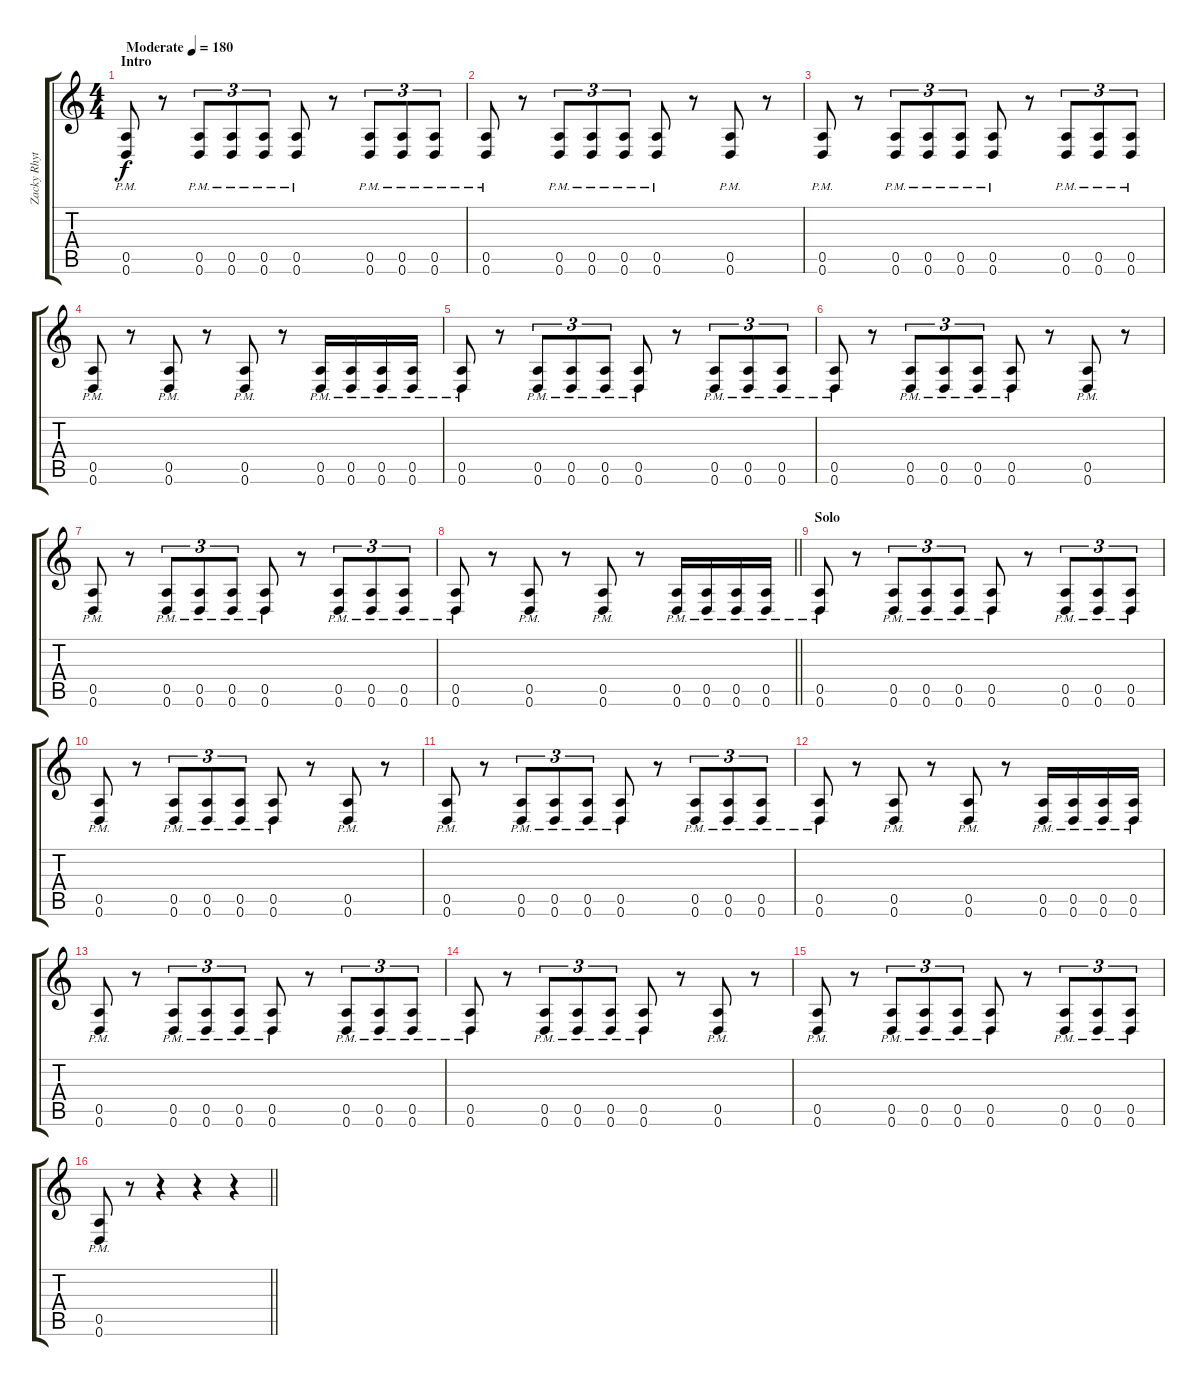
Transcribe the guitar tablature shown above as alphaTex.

\track ("Zacky Rhythm" "Zacky Rhyt") {instrument overdrivenguitar}
\staff {score tabs}
\tuning (E4 B3 G3 D3 A2 D2) {hide}
\ts (4 4)
\section ("" "Intro")
\tempo (180 "Moderate")
\clef g2
\ks c
(0.5{pm} 0.6{pm}).8{dy f instrument overdrivenguitar} r.8 (0.5{pm} 0.6{pm}).8{tu (3 2)} (0.5{pm} 0.6{pm}).8{tu (3 2)} (0.5{pm} 0.6{pm}).8{tu (3 2)} (0.5{pm} 0.6{pm}).8 r.8 (0.5{pm} 0.6{pm}).8{tu (3 2)} (0.5{pm} 0.6{pm}).8{tu (3 2)} (0.5{pm} 0.6{pm}).8{tu (3 2)} |
(0.5{pm} 0.6{pm}).8 r.8 (0.5{pm} 0.6{pm}).8{tu (3 2)} (0.5{pm} 0.6{pm}).8{tu (3 2)} (0.5{pm} 0.6{pm}).8{tu (3 2)} (0.5{pm} 0.6{pm}).8 r.8 (0.5{pm} 0.6{pm}).8 r.8 |
(0.5{pm} 0.6{pm}).8 r.8 (0.5{pm} 0.6{pm}).8{tu (3 2)} (0.5{pm} 0.6{pm}).8{tu (3 2)} (0.5{pm} 0.6{pm}).8{tu (3 2)} (0.5{pm} 0.6{pm}).8 r.8 (0.5{pm} 0.6{pm}).8{tu (3 2)} (0.5{pm} 0.6{pm}).8{tu (3 2)} (0.5{pm} 0.6{pm}).8{tu (3 2)} |
(0.5{pm} 0.6{pm}).8 r.8 (0.5{pm} 0.6{pm}).8 r.8 (0.5{pm} 0.6{pm}).8 r.8 (0.5{pm} 0.6{pm}).16 (0.5{pm} 0.6{pm}).16 (0.5{pm} 0.6{pm}).16 (0.5{pm} 0.6{pm}).16 |
(0.5{pm} 0.6{pm}).8 r.8 (0.5{pm} 0.6{pm}).8{tu (3 2)} (0.5{pm} 0.6{pm}).8{tu (3 2)} (0.5{pm} 0.6{pm}).8{tu (3 2)} (0.5{pm} 0.6{pm}).8 r.8 (0.5{pm} 0.6{pm}).8{tu (3 2)} (0.5{pm} 0.6{pm}).8{tu (3 2)} (0.5{pm} 0.6{pm}).8{tu (3 2)} |
(0.5{pm} 0.6{pm}).8 r.8 (0.5{pm} 0.6{pm}).8{tu (3 2)} (0.5{pm} 0.6{pm}).8{tu (3 2)} (0.5{pm} 0.6{pm}).8{tu (3 2)} (0.5{pm} 0.6{pm}).8 r.8 (0.5{pm} 0.6{pm}).8 r.8 |
(0.5{pm} 0.6{pm}).8 r.8 (0.5{pm} 0.6{pm}).8{tu (3 2)} (0.5{pm} 0.6{pm}).8{tu (3 2)} (0.5{pm} 0.6{pm}).8{tu (3 2)} (0.5{pm} 0.6{pm}).8 r.8 (0.5{pm} 0.6{pm}).8{tu (3 2)} (0.5{pm} 0.6{pm}).8{tu (3 2)} (0.5{pm} 0.6{pm}).8{tu (3 2)} |
\barLineRight lightlight
(0.5{pm} 0.6{pm}).8 r.8 (0.5{pm} 0.6{pm}).8 r.8 (0.5{pm} 0.6{pm}).8 r.8 (0.5{pm} 0.6{pm}).16 (0.5{pm} 0.6{pm}).16 (0.5{pm} 0.6{pm}).16 (0.5{pm} 0.6{pm}).16 |
\section ("" "Solo")
(0.5{pm} 0.6{pm}).8 r.8 (0.5{pm} 0.6{pm}).8{tu (3 2)} (0.5{pm} 0.6{pm}).8{tu (3 2)} (0.5{pm} 0.6{pm}).8{tu (3 2)} (0.5{pm} 0.6{pm}).8 r.8 (0.5{pm} 0.6{pm}).8{tu (3 2)} (0.5{pm} 0.6{pm}).8{tu (3 2)} (0.5{pm} 0.6{pm}).8{tu (3 2)} |
(0.5{pm} 0.6{pm}).8 r.8 (0.5{pm} 0.6{pm}).8{tu (3 2)} (0.5{pm} 0.6{pm}).8{tu (3 2)} (0.5{pm} 0.6{pm}).8{tu (3 2)} (0.5{pm} 0.6{pm}).8 r.8 (0.5{pm} 0.6{pm}).8 r.8 |
(0.5{pm} 0.6{pm}).8 r.8 (0.5{pm} 0.6{pm}).8{tu (3 2)} (0.5{pm} 0.6{pm}).8{tu (3 2)} (0.5{pm} 0.6{pm}).8{tu (3 2)} (0.5{pm} 0.6{pm}).8 r.8 (0.5{pm} 0.6{pm}).8{tu (3 2)} (0.5{pm} 0.6{pm}).8{tu (3 2)} (0.5{pm} 0.6{pm}).8{tu (3 2)} |
(0.5{pm} 0.6{pm}).8 r.8 (0.5{pm} 0.6{pm}).8 r.8 (0.5{pm} 0.6{pm}).8 r.8 (0.5{pm} 0.6{pm}).16 (0.5{pm} 0.6{pm}).16 (0.5{pm} 0.6{pm}).16 (0.5{pm} 0.6{pm}).16 |
(0.5{pm} 0.6{pm}).8 r.8 (0.5{pm} 0.6{pm}).8{tu (3 2)} (0.5{pm} 0.6{pm}).8{tu (3 2)} (0.5{pm} 0.6{pm}).8{tu (3 2)} (0.5{pm} 0.6{pm}).8 r.8 (0.5{pm} 0.6{pm}).8{tu (3 2)} (0.5{pm} 0.6{pm}).8{tu (3 2)} (0.5{pm} 0.6{pm}).8{tu (3 2)} |
(0.5{pm} 0.6{pm}).8 r.8 (0.5{pm} 0.6{pm}).8{tu (3 2)} (0.5{pm} 0.6{pm}).8{tu (3 2)} (0.5{pm} 0.6{pm}).8{tu (3 2)} (0.5{pm} 0.6{pm}).8 r.8 (0.5{pm} 0.6{pm}).8 r.8 |
(0.5{pm} 0.6{pm}).8 r.8 (0.5{pm} 0.6{pm}).8{tu (3 2)} (0.5{pm} 0.6{pm}).8{tu (3 2)} (0.5{pm} 0.6{pm}).8{tu (3 2)} (0.5{pm} 0.6{pm}).8 r.8 (0.5{pm} 0.6{pm}).8{tu (3 2)} (0.5{pm} 0.6{pm}).8{tu (3 2)} (0.5{pm} 0.6{pm}).8{tu (3 2)} |
\barLineRight lightlight
(0.5{pm} 0.6{pm}).8 r.8 r.4 r.4 r.4
